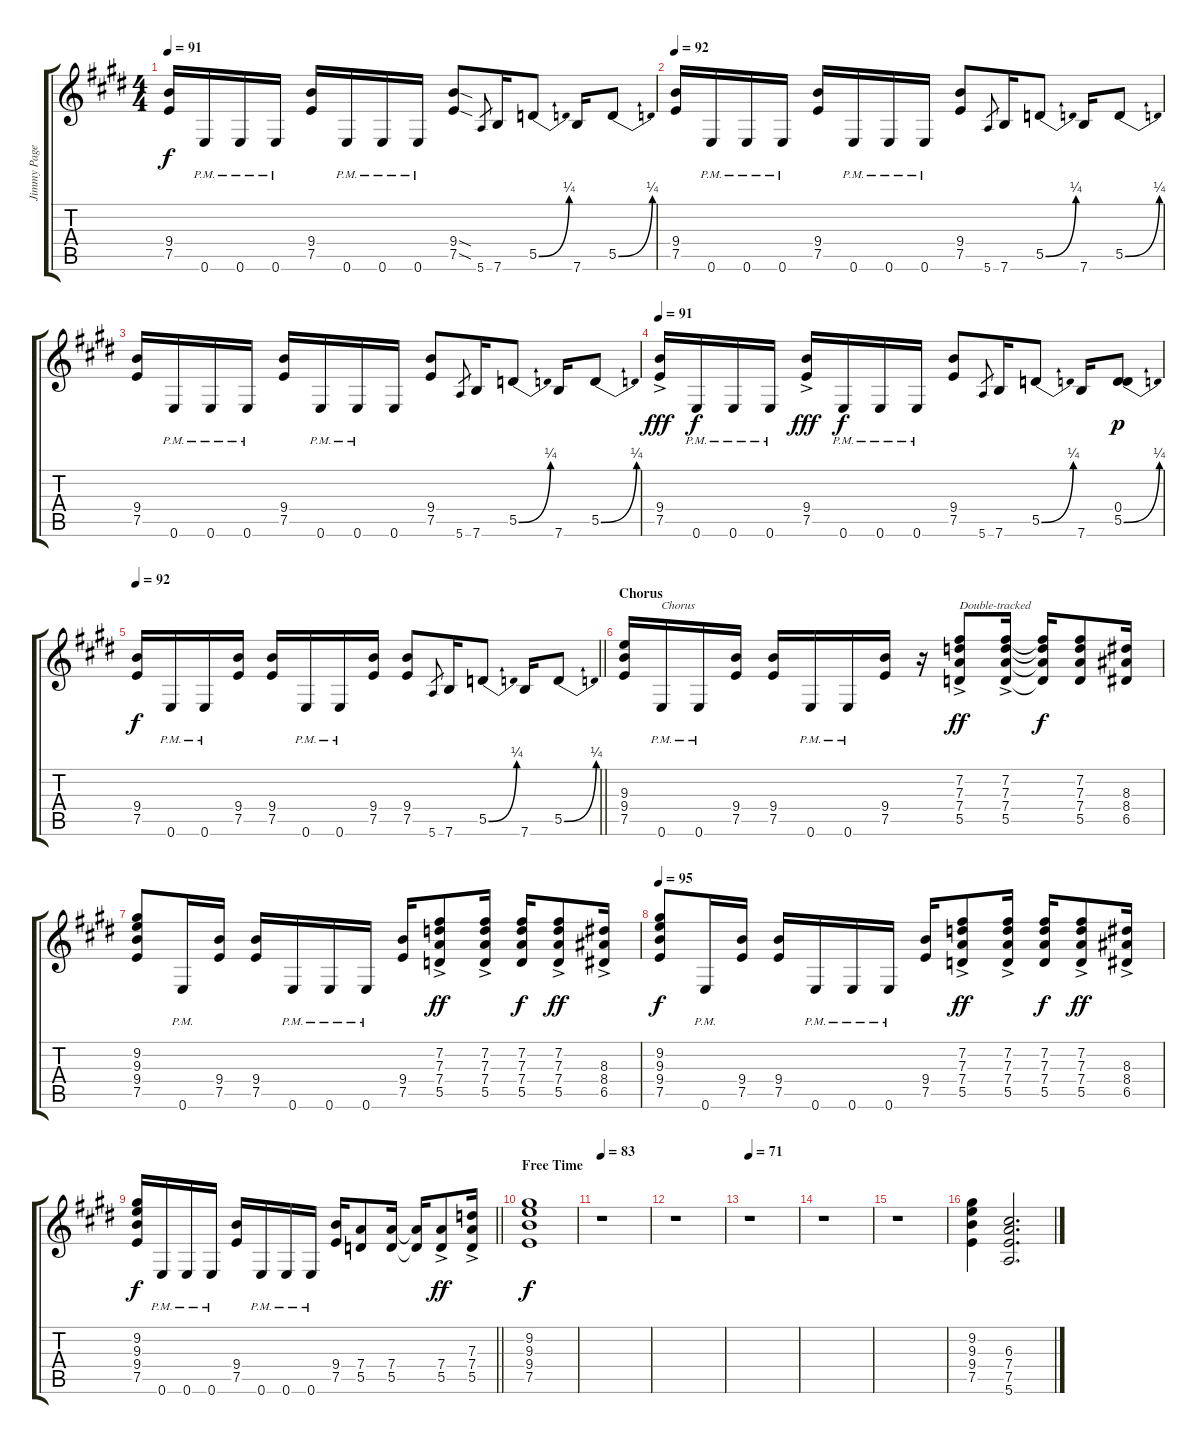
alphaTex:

\track ("Jimmy Page Guitar 1 (w/dist) " "Jimmy Page") {instrument overdrivenguitar}
\staff {score tabs}
\tuning (E4 B3 G3 D3 A2 E2) {hide}
\ts (4 4)
\tempo 91
\clef g2
\ks e
(9.4 7.5).16{dy f} 0.6{pm}.16 0.6{pm}.16 0.6{pm}.16 (9.4 7.5).16 0.6{pm}.16 0.6{pm}.16 0.6{pm}.16 (9.4{sod} 7.5{sod}).8 5.6.8{gr} 7.6.16 5.5{be (bend 0 0 60 1)}.8 7.6.16 5.5{be (bend 0 0 60 1)}.8 |
\tempo 92
(9.4 7.5).16 0.6{pm}.16 0.6{pm}.16 0.6{pm}.16 (9.4 7.5).16 0.6{pm}.16 0.6{pm}.16 0.6{pm}.16 (9.4 7.5).8 5.6.8{gr} 7.6.16 5.5{be (bend 0 0 60 1)}.8 7.6.16 5.5{be (bend 0 0 60 1)}.8 |
(9.4 7.5).16 0.6{pm}.16 0.6{pm}.16 0.6{pm}.16 (9.4 7.5).16 0.6{pm}.16 0.6{pm}.16 0.6.16 (9.4 7.5).8 5.6.8{gr} 7.6.16 5.5{be (bend 0 0 60 1)}.8 7.6.16 5.5{be (bend 0 0 60 1)}.8 |
\tempo 91
(9.4{ac} 7.5{ac}).16{dy fff} 0.6{pm}.16{dy f} 0.6{pm}.16 0.6{pm}.16 (9.4{ac} 7.5{ac}).16{dy fff} 0.6{pm}.16{dy f} 0.6{pm}.16 0.6{pm}.16 (9.4 7.5).8 5.6.8{gr} 7.6.16 5.5{be (bend 0 0 60 1)}.8 7.6.16 (0.4 5.5{be (bend 0 0 60 1)}).8{dy p} |
\tempo 92
\barLineRight lightlight
(9.4 7.5).16{dy f} 0.6{pm}.16 0.6{pm}.16 (9.4 7.5).16 (9.4 7.5).16 0.6{pm}.16 0.6{pm}.16 (9.4 7.5).16 (9.4 7.5).8 5.6.8{gr} 7.6.16 5.5{be (bend 0 0 60 1)}.8 7.6.16 5.5{be (bend 0 0 60 1)}.8 |
\section ("" "Chorus")
(9.3 9.4 7.5).16 0.6{pm}.16{txt "Chorus"} 0.6{pm}.16 (9.4 7.5).16 (9.4 7.5).16 0.6{pm}.16 0.6{pm}.16 (9.4 7.5).16 r.16 (7.2 7.3{ac} 7.4{ac} 5.5{ac}).8{txt "Double-tracked" dy ff} (7.2 7.3{ac} 7.4{ac} 5.5{ac}).16 (7.2{t} 7.3{t} 7.4{t} 5.5{t}).16{dy f} (7.2 7.3 7.4 5.5).8 (8.3 8.4 6.5).16 |
(9.2 9.3 9.4 7.5).8 0.6{pm}.16 (9.4 7.5).16 (9.4 7.5).16 0.6{pm}.16 0.6{pm}.16 0.6{pm}.16 (9.4 7.5).16 (7.2 7.3{ac} 7.4{ac} 5.5{ac}).8{dy ff} (7.2{ac} 7.3{ac} 7.4{ac} 5.5{ac}).16 (7.2 7.3 7.4 5.5).16{dy f} (7.2{ac} 7.3{ac} 7.4{ac} 5.5{ac}).8{dy ff} (8.3{ac} 8.4{ac} 6.5{ac}).16 |
\tempo 95
(9.2 9.3 9.4 7.5).8{dy f} 0.6{pm}.16 (9.4 7.5).16 (9.4 7.5).16 0.6{pm}.16 0.6{pm}.16 0.6{pm}.16 (9.4 7.5).16 (7.2{ac} 7.3{ac} 7.4{ac} 5.5{ac}).8{dy ff} (7.2{ac} 7.3{ac} 7.4{ac} 5.5{ac}).16 (7.2 7.3 7.4 5.5).16{dy f} (7.2{ac} 7.3{ac} 7.4{ac} 5.5{ac}).8{dy ff} (8.3{ac} 8.4{ac} 6.5{ac}).16 |
\barLineRight lightlight
(9.2 9.3 9.4 7.5).16{dy f} 0.6{pm}.16 0.6{pm}.16 0.6{pm}.16 (9.4 7.5).16 0.6{pm}.16 0.6{pm}.16 0.6{pm}.16 (9.4 7.5).16 (7.4 5.5).8 (7.4 5.5).16 (7.4{t} 5.5{t}).16 (7.4{ac} 5.5{ac}).8{dy ff} (7.3{ac} 7.4{ac} 5.5{ac}).16 |
\section ("" "Free Time")
(9.2 9.3 9.4 7.5).1{dy f} |
\tempo 83
r.1 |
r.1 |
\tempo 71
r.1 |
r.1 |
r.1 |
(9.2 9.3 9.4 7.5).4 (6.3 7.4 7.5 5.6).2{d}
